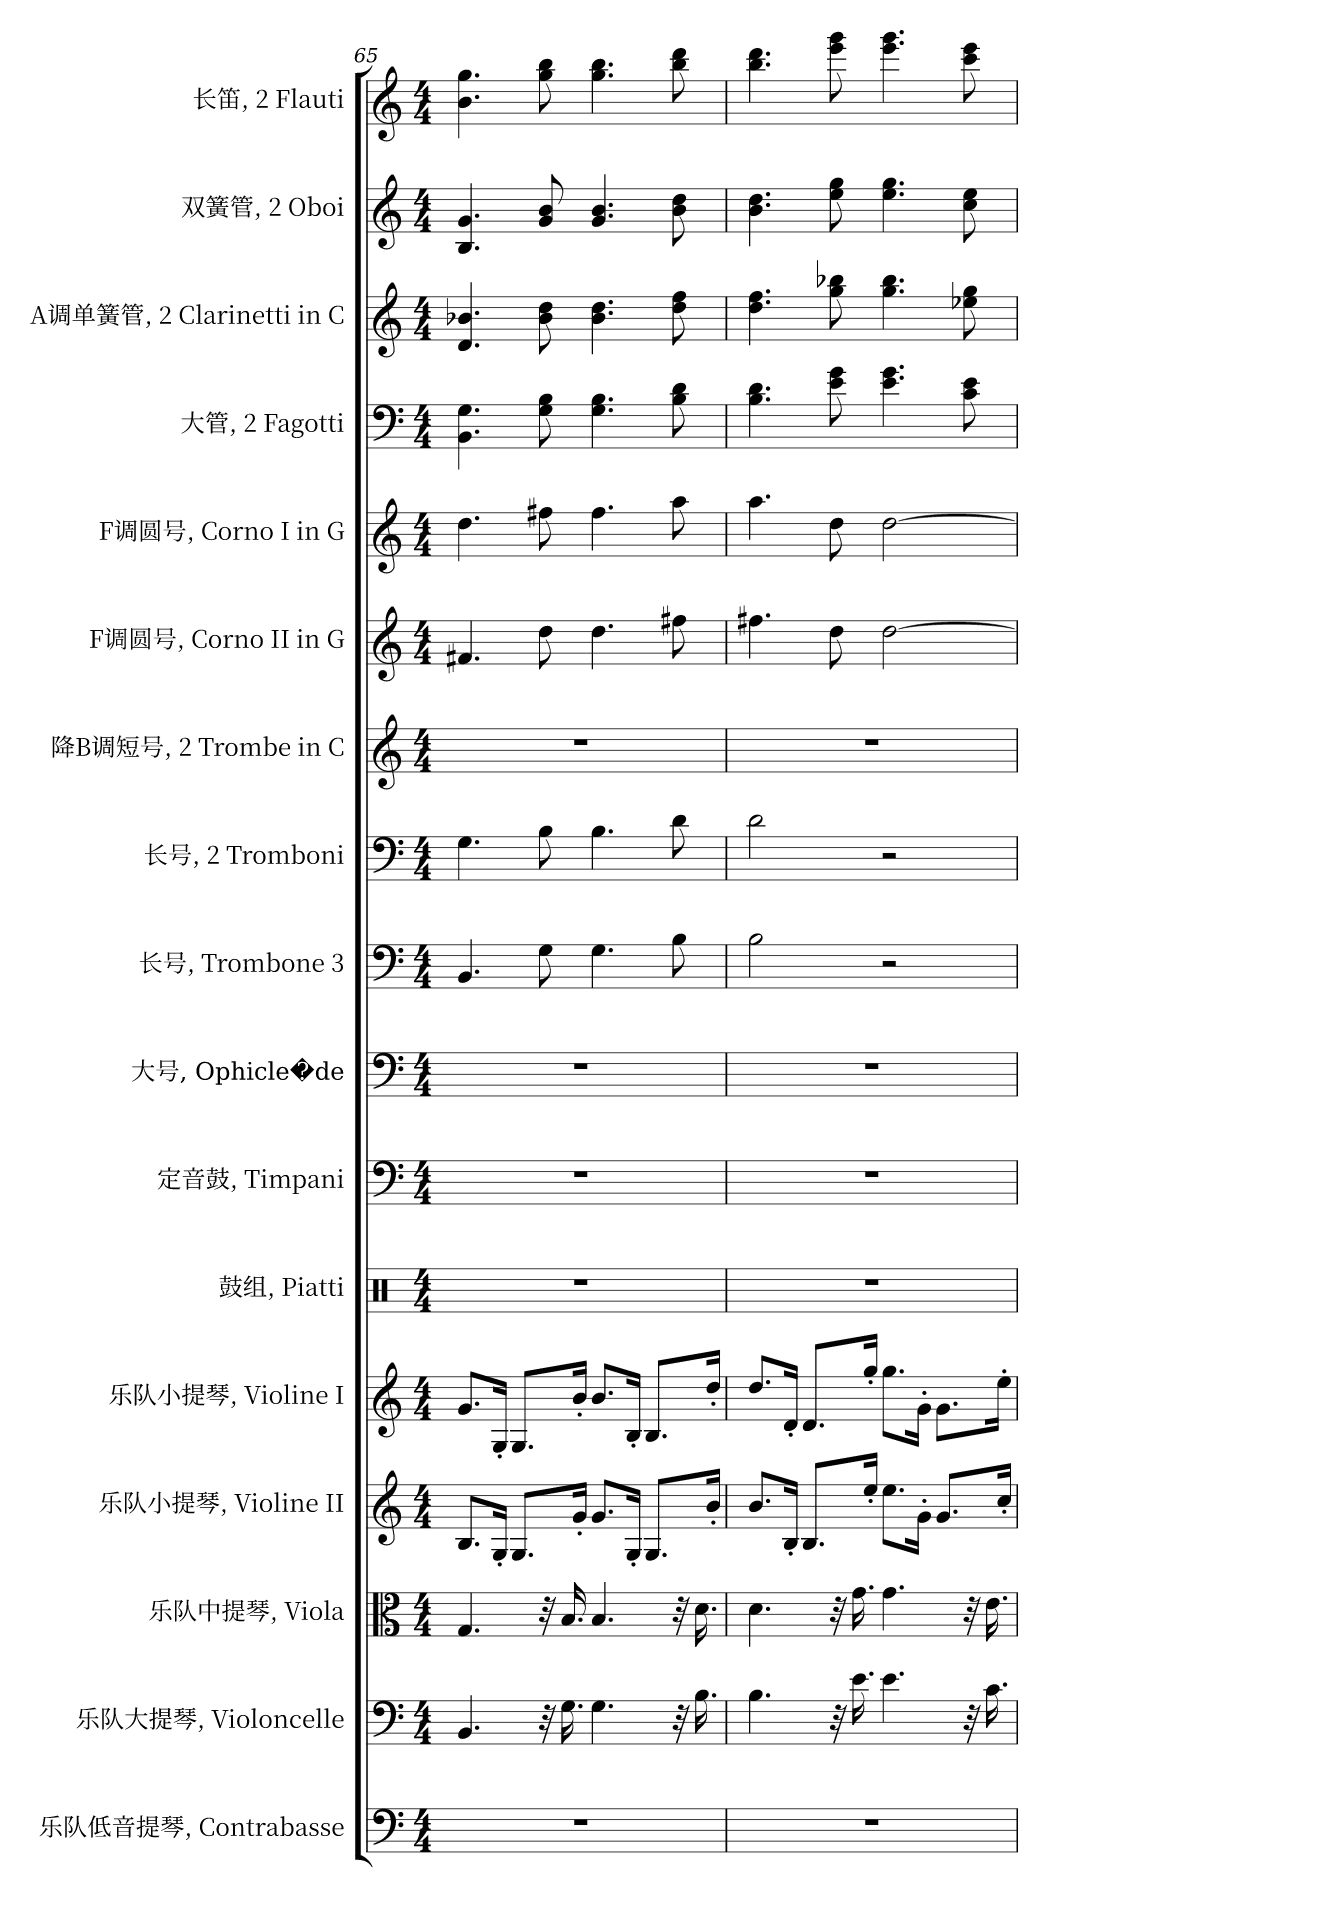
**kern	**kern	**kern	**kern	**kern	**kern	**kern	**kern	**kern	**kern	**kern	**kern	**kern	**kern	**kern	**kern	**kern
*part17	*part16	*part15	*part14	*part13	*part12	*part11	*part10	*part9	*part8	*part7	*part6	*part5	*part4	*part3	*part2	*part1
*staff17	*staff16	*staff15	*staff14	*staff13	*staff12	*staff11	*staff10	*staff9	*staff8	*staff7	*staff6	*staff5	*staff4	*staff3	*staff2	*staff1
*I"乐队低音提琴, Contrabasse	*I"乐队大提琴, Violoncelle	*I"乐队中提琴, Viola	*I"乐队小提琴, Violine II	*I"乐队小提琴, Violine I	*I"鼓组, Piatti	*I"定音鼓, Timpani	*I"大号, Ophicle�de	*I"长号, Trombone 3	*I"长号, 2 Tromboni	*I"降B调短号, 2 Trombe in C	*I"F调圆号, Corno II in G	*I"F调圆号, Corno I in G	*I"大管, 2 Fagotti	*I"A调单簧管, 2 Clarinetti in C	*I"双簧管, 2 Oboi	*I"长笛, 2 Flauti
*I'Cbs.	*	*	*	*	*	*I'Timp.	*	*I'Tbn.	*I'Tbn.	*	*	*	*	*I'A Cl.	*I'Ob.	*I'Fl.
*clefF4	*clefF4	*clefC3	*clefG2	*clefG2	*clefX	*clefF4	*clefF4	*clefF4	*clefF4	*clefG2	*clefG2	*clefG2	*clefF4	*clefG2	*clefG2	*clefG2
*ITrd7c12	*	*	*	*	*	*	*	*	*	*ITrd1c2	*ITrd4c7	*ITrd4c7	*	*ITrd2c3	*	*
*k[]	*k[]	*k[]	*k[]	*k[]	*k[]	*k[]	*k[]	*k[]	*k[]	*k[b-e-]	*k[b-]	*k[b-]	*k[]	*k[f#c#g#]	*k[]	*k[]
*M4/4	*M4/4	*M4/4	*M4/4	*M4/4	*M4/4	*M4/4	*M4/4	*M4/4	*M4/4	*M4/4	*M4/4	*M4/4	*M4/4	*M4/4	*M4/4	*M4/4
*MM156	*MM156	*MM156	*MM156	*MM156	*MM156	*MM156	*MM156	*MM156	*MM156	*MM156	*MM156	*MM156	*MM156	*MM156	*MM156	*MM156
=65	=65	=65	=65	=65	=65	=65	=65	=65	=65	=65	=65	=65	=65	=65	=65	=65
1r	4.BB/	4.G/	8.B/L	8.g/L	1r	1r	1r	4.BB/	4.G\	1r	4.Bn/	4.g\	4.BB\ 4.G\	4.B/ 4.gn/	4.B/ 4.g/	4.b\ 4.gg\
.	.	.	16G'/Jk	16G'/Jk	.	.	.	.	.	.	.	.	.	.	.	.
.	.	.	8.G/L	8.G/L	.	.	.	.	.	.	.	.	.	.	.	.
.	32r	32r	.	.	.	.	.	8G\	8B\	.	8g\	8bn\	8G\ 8B\	8g\ 8b\	8g/ 8b/	8gg\ 8bb\
.	16.G\	16.B/	.	.	.	.	.	.	.	.	.	.	.	.	.	.
.	.	.	16g'/Jk	16b'/Jk	.	.	.	.	.	.	.	.	.	.	.	.
*	*	*	*	*	*	*	*	*	*	*	*	*	*	*	*	*MM158
.	4.G\	4.B/	8.g/L	8.b/L	.	.	.	4.G\	4.B\	.	4.g\	4.b\	4.G\ 4.B\	4.g\ 4.b\	4.g/ 4.b/	4.gg\ 4.bb\
.	.	.	16G'/Jk	16B'/Jk	.	.	.	.	.	.	.	.	.	.	.	.
.	.	.	8.G/L	8.B/L	.	.	.	.	.	.	.	.	.	.	.	.
.	32r	32r	.	.	.	.	.	8B\	8d\	.	8bn\	8dd\	8B\ 8d\	8b\ 8dd\	8b\ 8dd\	8bb\ 8ddd\
.	16.B\	16.d\	.	.	.	.	.	.	.	.	.	.	.	.	.	.
.	.	.	16b'/Jk	16dd'/Jk	.	.	.	.	.	.	.	.	.	.	.	.
!!LO:PB:g=z
=66	=66	=66	=66	=66	=66	=66	=66	=66	=66	=66	=66	=66	=66	=66	=66	=66
*	*	*	*	*	*	*	*	*	*	*	*	*	*	*	*	*MM156
1r	4.B\	4.d\	8.b/L	8.dd/L	1r	1r	1r	2B\	2d\	1r	4.bn\	4.dd\	4.B\ 4.d\	4.b\ 4.dd\	4.b\ 4.dd\	4.bb\ 4.ddd\
.	.	.	16B'/Jk	16d'/Jk	.	.	.	.	.	.	.	.	.	.	.	.
.	.	.	8.B/L	8.d/L	.	.	.	.	.	.	.	.	.	.	.	.
.	32r	32r	.	.	.	.	.	.	.	.	8g\	8g\	8e\ 8g\	8ee\ 8ggn\	8ee\ 8gg\	8eee\ 8ggg\
.	16.e\	16.g\	.	.	.	.	.	.	.	.	.	.	.	.	.	.
.	.	.	16ee'/Jk	16gg'/Jk	.	.	.	.	.	.	.	.	.	.	.	.
*	*	*	*	*	*	*	*	*	*	*	*	*	*	*	*	*MM158
.	4.e\	4.g\	8.ee\L	8.gg\L	.	.	.	2r	2r	.	[2g\	[2g\	4.e\ 4.g\	4.ee\ 4.gg\	4.ee\ 4.gg\	4.eee\ 4.ggg\
.	.	.	16g'\Jk	16g'\Jk	.	.	.	.	.	.	.	.	.	.	.	.
.	.	.	8.g/L	8.g\L	.	.	.	.	.	.	.	.	.	.	.	.
.	32r	32r	.	.	.	.	.	.	.	.	.	.	8c\ 8e\	8ccn\ 8ee\	8cc\ 8ee\	8ccc\ 8eee\
.	16.c\	16.e\	.	.	.	.	.	.	.	.	.	.	.	.	.	.
.	.	.	16cc'/Jk	16ee'\Jk	.	.	.	.	.	.	.	.	.	.	.	.
=	=	=	=	=	=	=	=	=	=	=	=	=	=	=	=	=
*-	*-	*-	*-	*-	*-	*-	*-	*-	*-	*-	*-	*-	*-	*-	*-	*-
